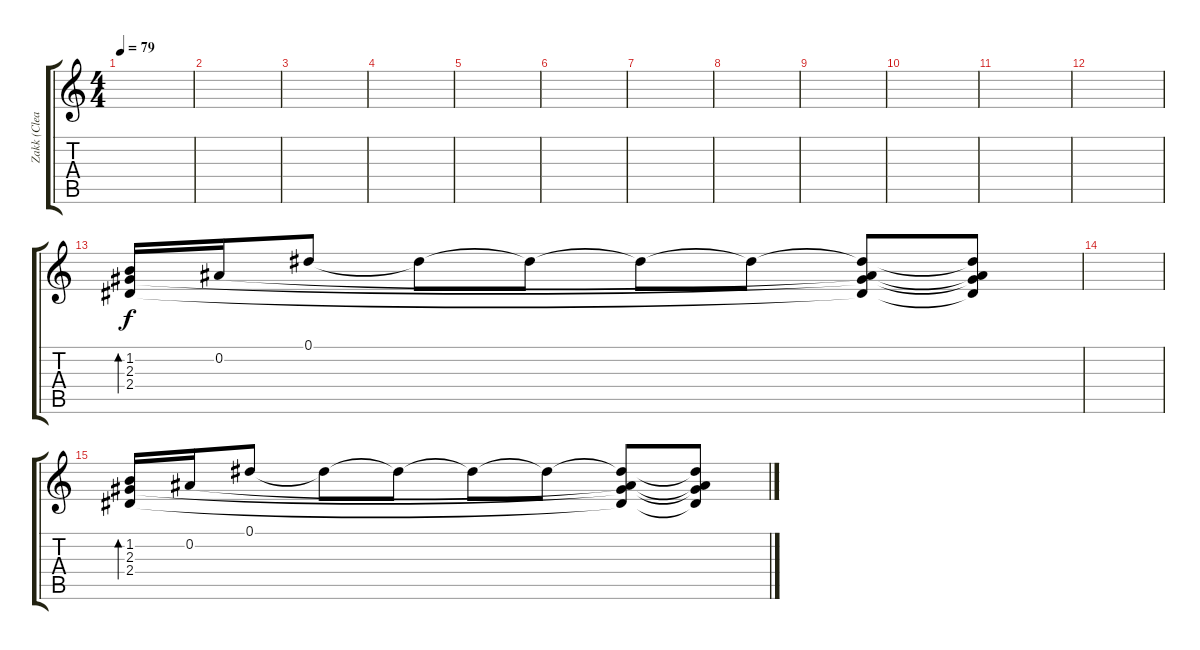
\track ("Zakk (Clean Lead)" "Zakk (Clea") {instrument electricguitarjazz}
\staff {score tabs}
\tuning (Eb4 Bb3 Gb3 Db3 Ab2 Eb2) {hide}
\ts (4 4)
\tempo 79
\clef g2
\ks c
|
|
|
|
|
|
|
|
|
|
|
|
(1.2 2.3 2.4).16{bd 480 instrument overdrivenguitar} 0.2.16 0.1.8 0.1{t}.8 0.1{t}.8 0.1{t}.8 0.1{t}.8 (0.1{t} 0.2{t} 2.3{t} 2.4{t}).8 (0.1{t} 0.2{t} 2.3{t} 2.4{t}).8 |
|
(1.2 2.3 2.4).16{bd 480 instrument overdrivenguitar} 0.2.16 0.1.8 0.1{t}.8 0.1{t}.8 0.1{t}.8 0.1{t}.8 (0.1{t} 0.2{t} 2.3{t} 2.4{t}).8 (0.1{t} 0.2{t} 2.3{t} 2.4{t}).8
